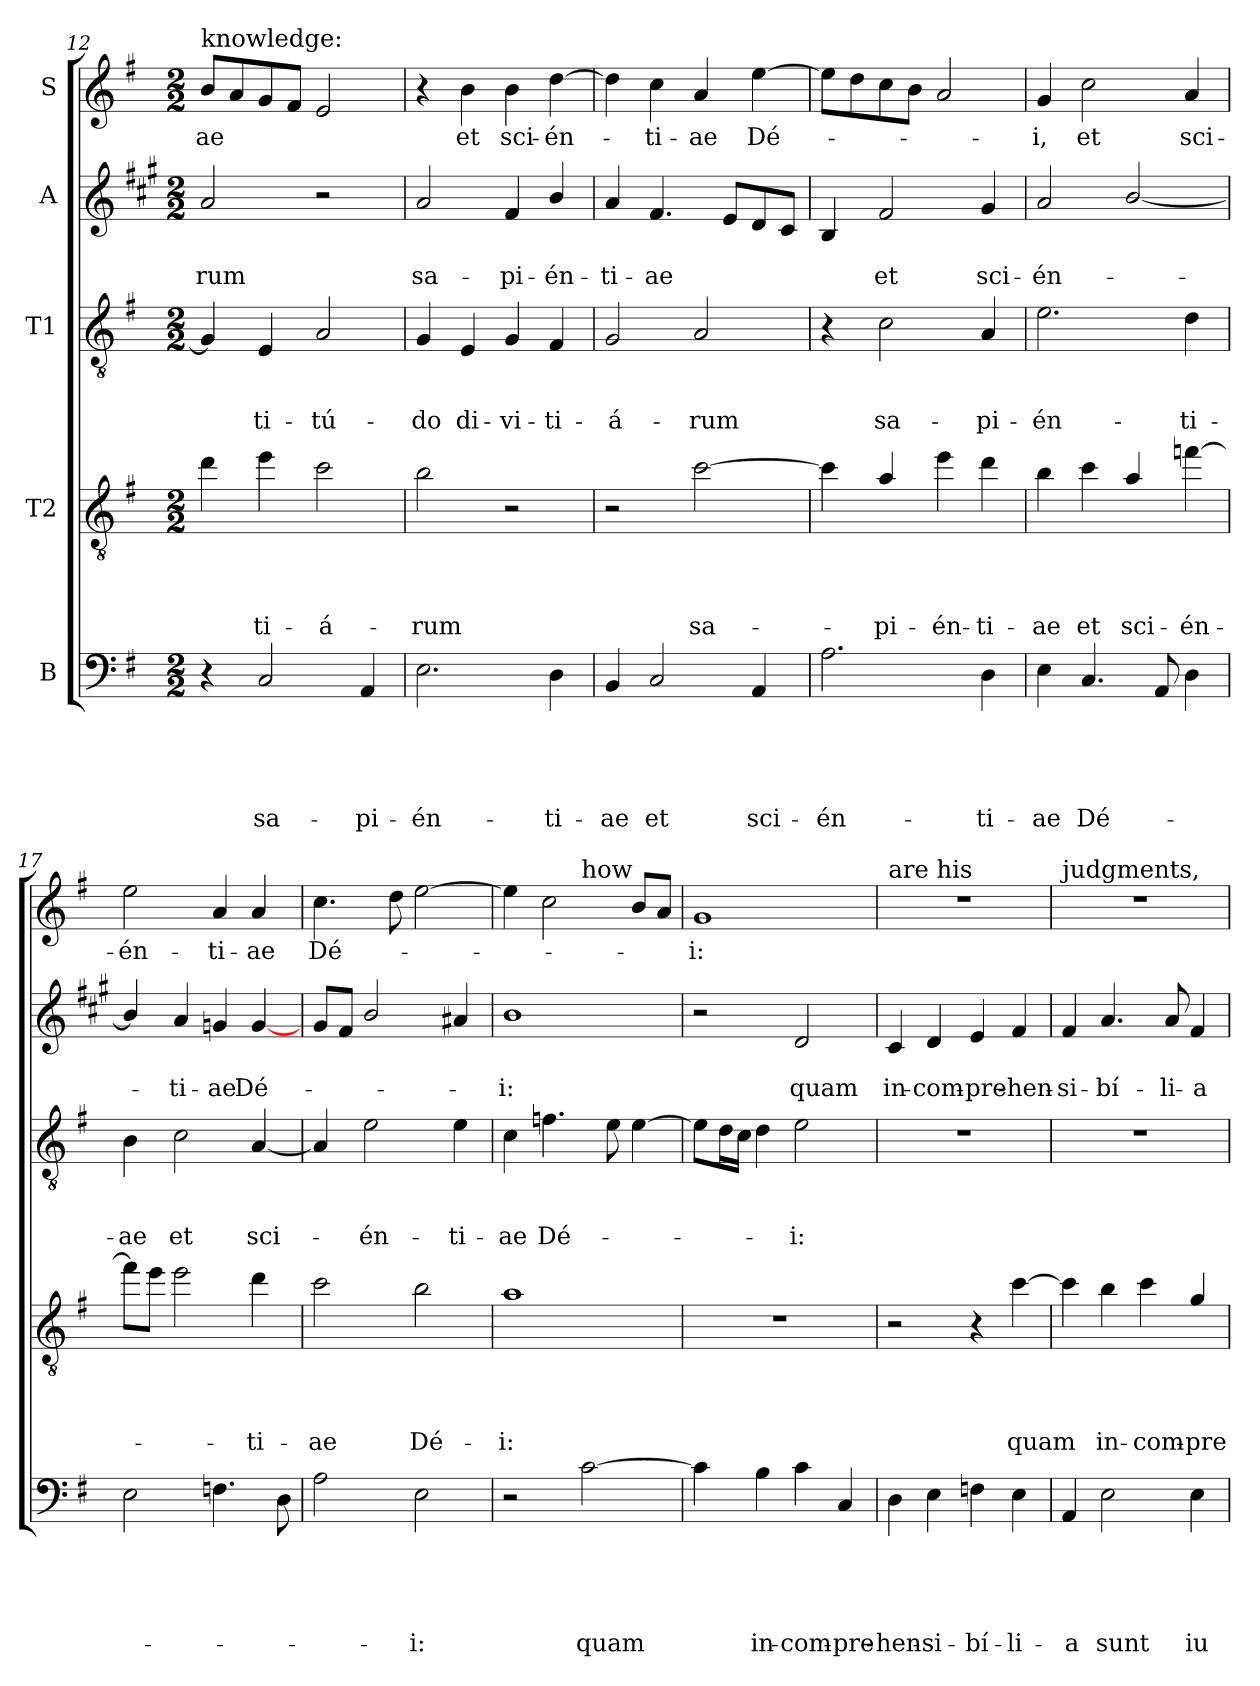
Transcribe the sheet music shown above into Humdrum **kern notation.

**kern	**text	**text	**text	**text	**text	**kern	**text	**text	**text	**text	**kern	**text	**text	**text	**kern	**text	**text	**kern	**text
*part5	*part5	*part5	*part5	*part5	*part5	*part4	*part4	*part4	*part4	*part4	*part3	*part3	*part3	*part3	*part2	*part2	*part2	*part1	*part1
*staff5	*staff5	*staff5	*staff5	*staff5	*staff5	*staff4	*staff4	*staff4	*staff4	*staff4	*staff3	*staff3	*staff3	*staff3	*staff2	*staff2	*staff2	*staff1	*staff1
*I"B	*	*	*	*	*	*I"T2	*	*	*	*	*I"T1	*	*	*	*I"A	*	*	*I"S	*
!!LO:LB:g=z
*clefF4	*	*	*	*	*	*clefGv2	*	*	*	*	*clefGv2	*	*	*	*clefG2	*	*	*clefG2	*
*	*	*	*	*	*	*ITrd8c14	*	*	*	*	*	*	*	*	*ITrd1c2	*	*	*	*
*k[f#]	*	*	*	*	*	*k[f#]	*	*	*	*	*k[f#]	*	*	*	*k[f#]	*	*	*k[f#]	*
*G:	*	*	*	*	*	*G:	*	*	*	*	*G:	*	*	*	*G:	*	*	*G:	*
*M2/2	*	*	*	*	*	*M2/2	*	*	*	*	*M2/2	*	*	*	*M2/2	*	*	*M2/2	*
=12	=12	=12	=12	=12	=12	=12	=12	=12	=12	=12	=12	=12	=12	=12	=12	=12	=12	=12	=12
!	!	!	!	!	!	!	!	!	!	!	!	!	!	!	!	!	!	!LO:TX:a:t=knowledge&colon;	!
!	!	!	!	!	!	!	!	!	!	!	!	!	!	!	!	!	!LO:LY:b	!	!LO:LY:b
4r	.	.	.	.	.	4d\	.	.	.	.	4G/]	.	.	.	2g/	.	-rum	8b/L	-ae
.	.	.	.	.	.	.	.	.	.	.	.	.	.	.	.	.	.	8a/	.
!	!	!	!	!	!LO:LY:b	!	!	!	!	!LO:LY:b	!	!	!	!LO:LY:b	!	!	!	!	!
2C/	.	.	.	.	sa-	4e\	.	.	.	-ti-	4E/	.	.	-ti-	.	.	.	8g/	.
.	.	.	.	.	.	.	.	.	.	.	.	.	.	.	.	.	.	8f#/J	.
!	!	!	!	!	!	!	!	!	!	!LO:LY:b	!	!	!	!LO:LY:b	!	!	!	!	!
.	.	.	.	.	.	2c\	.	.	.	-á-	2A/	.	.	-tú-	2r	.	.	2e/	.
!	!	!	!	!	!LO:LY:b	!	!	!	!	!	!	!	!	!	!	!	!	!	!
4AA/	.	.	.	.	-pi-	.	.	.	.	.	.	.	.	.	.	.	.	.	.
=13	=13	=13	=13	=13	=13	=13	=13	=13	=13	=13	=13	=13	=13	=13	=13	=13	=13	=13	=13
!	!	!	!	!	!LO:LY:b	!	!	!	!	!LO:LY:b	!	!	!	!LO:LY:b	!	!	!LO:LY:b	!	!
2.E\	.	.	.	.	-én-	2B\	.	.	.	-rum	4G/	.	.	-do	2g/	.	sa-	4r	.
!	!	!	!	!	!	!	!	!	!	!	!	!	!	!LO:LY:b	!	!	!	!	!LO:LY:b
.	.	.	.	.	.	.	.	.	.	.	4E/	.	.	di-	.	.	.	4b\	et
!	!	!	!	!	!	!	!	!	!	!	!	!	!	!LO:LY:b	!	!	!LO:LY:b	!	!LO:LY:b
.	.	.	.	.	.	2r	.	.	.	.	4G/	.	.	-vi-	4e/	.	-pi-	4b\	sci-
!	!	!	!	!	!LO:LY:b	!	!	!	!	!	!	!	!	!LO:LY:b	!	!	!LO:LY:b	!	!LO:LY:b
4D\	.	.	.	.	-ti-	.	.	.	.	.	4F#/	.	.	-ti-	4a/	.	-én-	[4dd\	-én-
=14	=14	=14	=14	=14	=14	=14	=14	=14	=14	=14	=14	=14	=14	=14	=14	=14	=14	=14	=14
!	!	!	!	!	!LO:LY:b	!	!	!	!	!	!	!	!	!LO:LY:b	!	!	!LO:LY:b	!	!
4BB/	.	.	.	.	-ae	2r	.	.	.	.	2G/	.	.	-á-	4g/	.	-ti-	4dd\]	.
!	!	!	!	!	!LO:LY:b	!	!	!	!	!	!	!	!	!	!	!	!LO:LY:b	!	!LO:LY:b
2C/	.	.	.	.	et	.	.	.	.	.	.	.	.	.	4.e/	.	-ae	4cc\	-ti-
!	!	!	!	!	!	!	!	!	!	!LO:LY:b	!	!	!	!LO:LY:b	!	!	!	!	!LO:LY:b
.	.	.	.	.	.	[2c\	.	.	.	sa-	2A/	.	.	-rum	.	.	.	4a/	-ae
.	.	.	.	.	.	.	.	.	.	.	.	.	.	.	8d/L	.	.	.	.
!	!	!	!	!	!LO:LY:b	!	!	!	!	!	!	!	!	!	!	!	!	!	!LO:LY:b
4AA/	.	.	.	.	sci-	.	.	.	.	.	.	.	.	.	8c/	.	.	[4ee\	Dé-
.	.	.	.	.	.	.	.	.	.	.	.	.	.	.	8B/J	.	.	.	.
=15	=15	=15	=15	=15	=15	=15	=15	=15	=15	=15	=15	=15	=15	=15	=15	=15	=15	=15	=15
!	!	!	!	!	!LO:LY:b	!	!	!	!	!	!	!	!	!	!	!	!	!	!
2.A\	.	.	.	.	-én-	4c\]	.	.	.	.	4r	.	.	.	4A/	.	.	8ee\L]	.
.	.	.	.	.	.	.	.	.	.	.	.	.	.	.	.	.	.	8dd\	.
!	!	!	!	!	!	!	!	!	!	!LO:LY:b	!	!	!	!LO:LY:b	!	!	!LO:LY:b	!	!
.	.	.	.	.	.	4A/	.	.	.	-pi-	2c\	.	.	sa-	2e/	.	et	8cc\	.
.	.	.	.	.	.	.	.	.	.	.	.	.	.	.	.	.	.	8b\J	.
!	!	!	!	!	!	!	!	!	!	!LO:LY:b	!	!	!	!	!	!	!	!	!
.	.	.	.	.	.	4e\	.	.	.	-én-	.	.	.	.	.	.	.	2a/	.
!	!	!	!	!	!LO:LY:b	!	!	!	!	!LO:LY:b	!	!	!	!LO:LY:b	!	!	!LO:LY:b	!	!
4D\	.	.	.	.	-ti-	4d\	.	.	.	-ti-	4A/	.	.	-pi-	4f#/	.	sci-	.	.
=16	=16	=16	=16	=16	=16	=16	=16	=16	=16	=16	=16	=16	=16	=16	=16	=16	=16	=16	=16
!	!	!	!	!	!LO:LY:b	!	!	!	!	!LO:LY:b	!	!	!	!LO:LY:b	!	!	!LO:LY:b	!	!LO:LY:b
4E\	.	.	.	.	-ae	4B\	.	.	.	-ae	2.e\	.	.	-én-	2g/	.	-én-	4g/	-i,
!	!	!	!	!	!LO:LY:b	!	!	!	!	!LO:LY:b	!	!	!	!	!	!	!	!	!LO:LY:b
4.C/	.	.	.	.	Dé-	4c\	.	.	.	et	.	.	.	.	.	.	.	2cc\	et
!	!	!	!	!	!	!	!	!	!	!LO:LY:b	!	!	!	!	!	!	!	!	!
.	.	.	.	.	.	4A/	.	.	.	sci-	.	.	.	.	[2a/	.	.	.	.
8AA/	.	.	.	.	.	.	.	.	.	.	.	.	.	.	.	.	.	.	.
!	!	!	!	!	!	!	!	!	!	!LO:LY:b	!	!	!	!LO:LY:b	!	!	!	!	!LO:LY:b
4D\	.	.	.	.	.	[4fn\	.	.	.	-én-	4d\	.	.	-ti-	.	.	.	4a/	sci-
!!LO:PB:g=z
=17	=17	=17	=17	=17	=17	=17	=17	=17	=17	=17	=17	=17	=17	=17	=17	=17	=17	=17	=17
!	!	!	!	!	!	!	!	!	!	!	!	!	!	!LO:LY:b	!	!	!	!	!LO:LY:b
2E\	.	.	.	.	.	8f\L]	.	.	.	.	4B\	.	.	-ae	4a/]	.	.	2ee\	-én-
.	.	.	.	.	.	8e\J	.	.	.	.	.	.	.	.	.	.	.	.	.
!	!	!	!	!	!	!	!	!	!	!	!	!	!	!LO:LY:b	!	!	!LO:LY:b	!	!
.	.	.	.	.	.	2e\	.	.	.	.	2c\	.	.	et	4g/	.	-ti-	.	.
!	!	!	!	!	!	!	!	!	!	!	!	!	!	!	!	!	!LO:LY:b	!	!LO:LY:b
4.Fn\	.	.	.	.	.	.	.	.	.	.	.	.	.	.	4fn/	.	-ae	4a/	-ti-
!	!	!	!	!	!	!	!	!	!	!LO:LY:b	!	!	!	!LO:LY:b	!	!	!LO:LY:b	!	!LO:LY:b
.	.	.	.	.	.	4d\	.	.	.	-ti-	[4A/	.	.	sci-	[4f/	.	Dé-	4a/	-ae
8D\	.	.	.	.	.	.	.	.	.	.	.	.	.	.	.	.	.	.	.
=18	=18	=18	=18	=18	=18	=18	=18	=18	=18	=18	=18	=18	=18	=18	=18	=18	=18	=18	=18
!	!	!	!	!	!	!	!	!	!	!LO:LY:b	!	!	!	!	!	!	!	!	!LO:LY:b
2A\	.	.	.	.	.	2c\	.	.	.	-ae	4A/]	.	.	.	8f#/L	.	.	4.cc\	Dé-
.	.	.	.	.	.	.	.	.	.	.	.	.	.	.	8e/J	.	.	.	.
!	!	!	!	!	!	!	!	!	!	!	!	!	!	!LO:LY:b	!	!	!	!	!
.	.	.	.	.	.	.	.	.	.	.	2e\	.	.	-én-	2a/	.	.	.	.
.	.	.	.	.	.	.	.	.	.	.	.	.	.	.	.	.	.	8dd\	.
!	!	!	!	!	!LO:LY:b	!	!	!	!	!LO:LY:b	!	!	!	!	!	!	!	!	!
2E\	.	.	.	.	-i:	2B\	.	.	.	Dé-	.	.	.	.	.	.	.	[2ee\	.
!	!	!	!	!	!	!	!	!	!	!	!	!	!	!LO:LY:b	!	!	!	!	!
.	.	.	.	.	.	.	.	.	.	.	4e\	.	.	-ti-	4g#/	.	.	.	.
=19	=19	=19	=19	=19	=19	=19	=19	=19	=19	=19	=19	=19	=19	=19	=19	=19	=19	=19	=19
!	!	!	!	!	!	!	!	!	!	!LO:LY:b	!	!	!	!LO:LY:b	!	!	!LO:LY:b	!	!
*	*	*	*	*	*	*	*	*	*	*	*	*	*	*	*	*	*	*^	*
2r	.	.	.	.	.	1A	.	.	.	-i:	4c\	.	.	-ae	1a	.	-i:	4ee\]	2ryy	.
!	!	!	!	!	!	!	!	!	!	!	!	!	!	!LO:LY:b	!	!	!	!	!	!
.	.	.	.	.	.	.	.	.	.	.	4.f\	.	.	Dé-	.	.	.	2cc\	.	.
!	!	!	!	!	!	!	!	!	!	!	!	!	!	!	!	!	!	!	!LO:TX:a:t=how	!
!	!	!	!	!	!LO:LY:b	!	!	!	!	!	!	!	!	!	!	!	!	!	!	!
[2c\	.	.	.	.	quam	.	.	.	.	.	.	.	.	.	.	.	.	.	2ryy	.
.	.	.	.	.	.	.	.	.	.	.	8e\	.	.	.	.	.	.	.	.	.
.	.	.	.	.	.	.	.	.	.	.	[4e\	.	.	.	.	.	.	8b/L	.	.
.	.	.	.	.	.	.	.	.	.	.	.	.	.	.	.	.	.	8a/J	.	.
=20	=20	=20	=20	=20	=20	=20	=20	=20	=20	=20	=20	=20	=20	=20	=20	=20	=20	=20	=20	=20
!	!	!	!	!	!	!	!	!	!	!	!	!	!	!	!	!	!	!LO:TX:a:t=incomprehensible	!	!
!	!	!	!	!	!	!	!	!	!	!	!	!	!	!	!	!	!	!	!	!LO:LY:b
*	*	*	*	*	*	*	*	*	*	*	*	*	*	*	*	*	*	*v	*v	*
4c\]	.	.	.	.	.	1r	.	.	.	.	8e\L]	.	.	.	2r	.	.	1g	-i:
.	.	.	.	.	.	.	.	.	.	.	16d\L	.	.	.	.	.	.	.	.
.	.	.	.	.	.	.	.	.	.	.	16c\JJ	.	.	.	.	.	.	.	.
!	!	!	!	!	!LO:LY:b	!	!	!	!	!	!	!	!	!	!	!	!	!	!
4B\	.	.	.	.	in-	.	.	.	.	.	4d\	.	.	.	.	.	.	.	.
!	!	!	!	!	!LO:LY:b	!	!	!	!	!	!	!	!	!LO:LY:b	!	!	!LO:LY:b	!	!
4c\	.	.	.	.	-com-	.	.	.	.	.	2e\	.	.	-i:	2c/	.	quam	.	.
!	!	!	!	!	!LO:LY:b	!	!	!	!	!	!	!	!	!	!	!	!	!	!
4C/	.	.	.	.	-pre-	.	.	.	.	.	.	.	.	.	.	.	.	.	.
=21	=21	=21	=21	=21	=21	=21	=21	=21	=21	=21	=21	=21	=21	=21	=21	=21	=21	=21	=21
!	!	!	!	!	!	!	!	!	!	!	!	!	!	!	!	!	!	!LO:TX:a:t=are his	!
!	!	!	!	!	!LO:LY:b	!	!	!	!	!	!	!	!	!	!	!	!LO:LY:b	!	!
4D\	.	.	.	.	-hen-	2r	.	.	.	.	1r	.	.	.	4B/	.	in-	1r	.
!	!	!	!	!	!LO:LY:b	!	!	!	!	!	!	!	!	!	!	!	!LO:LY:b	!	!
4E\	.	.	.	.	-si-	.	.	.	.	.	.	.	.	.	4c/	.	-com-	.	.
!	!	!	!	!	!LO:LY:b	!	!	!	!	!	!	!	!	!	!	!	!LO:LY:b	!	!
4F\	.	.	.	.	-bí-	4r	.	.	.	.	.	.	.	.	4d/	.	-pre-	.	.
!	!	!	!	!	!LO:LY:b	!	!	!	!	!LO:LY:b	!	!	!	!	!	!	!LO:LY:b	!	!
4E\	.	.	.	.	-li-	[4c\	.	.	.	quam	.	.	.	.	4e/	.	-hen-	.	.
!!LO:LB:g=z
=22	=22	=22	=22	=22	=22	=22	=22	=22	=22	=22	=22	=22	=22	=22	=22	=22	=22	=22	=22
!	!	!	!	!	!	!	!	!	!	!	!	!	!	!	!	!	!	!LO:TX:a:t=judgments,	!
!	!	!	!	!	!LO:LY:b	!	!	!	!	!	!	!	!	!	!	!	!LO:LY:b	!	!
4AA/	.	.	.	.	-a	4c\]	.	.	.	.	1r	.	.	.	4e/	.	-si-	1r	.
!	!	!	!	!	!LO:LY:b	!	!	!	!	!LO:LY:b	!	!	!	!	!	!	!LO:LY:b	!	!
2E\	.	.	.	.	sunt	4B\	.	.	.	in-	.	.	.	.	4.g/	.	-bí-	.	.
!	!	!	!	!	!	!	!	!	!	!LO:LY:b	!	!	!	!	!	!	!	!	!
.	.	.	.	.	.	4c\	.	.	.	-com-	.	.	.	.	.	.	.	.	.
!	!	!	!	!	!	!	!	!	!	!	!	!	!	!	!	!	!LO:LY:b	!	!
.	.	.	.	.	.	.	.	.	.	.	.	.	.	.	8g/	.	-li-	.	.
!	!	!	!	!	!LO:LY:b	!	!	!	!	!LO:LY:b	!	!	!	!	!	!	!LO:LY:b	!	!
4E\	.	.	.	.	iu-	4G/	.	.	.	-pre-	.	.	.	.	4e/	.	-a	.	.
=	=	=	=	=	=	=	=	=	=	=	=	=	=	=	=	=	=	=	=
*-	*-	*-	*-	*-	*-	*-	*-	*-	*-	*-	*-	*-	*-	*-	*-	*-	*-	*-	*-
